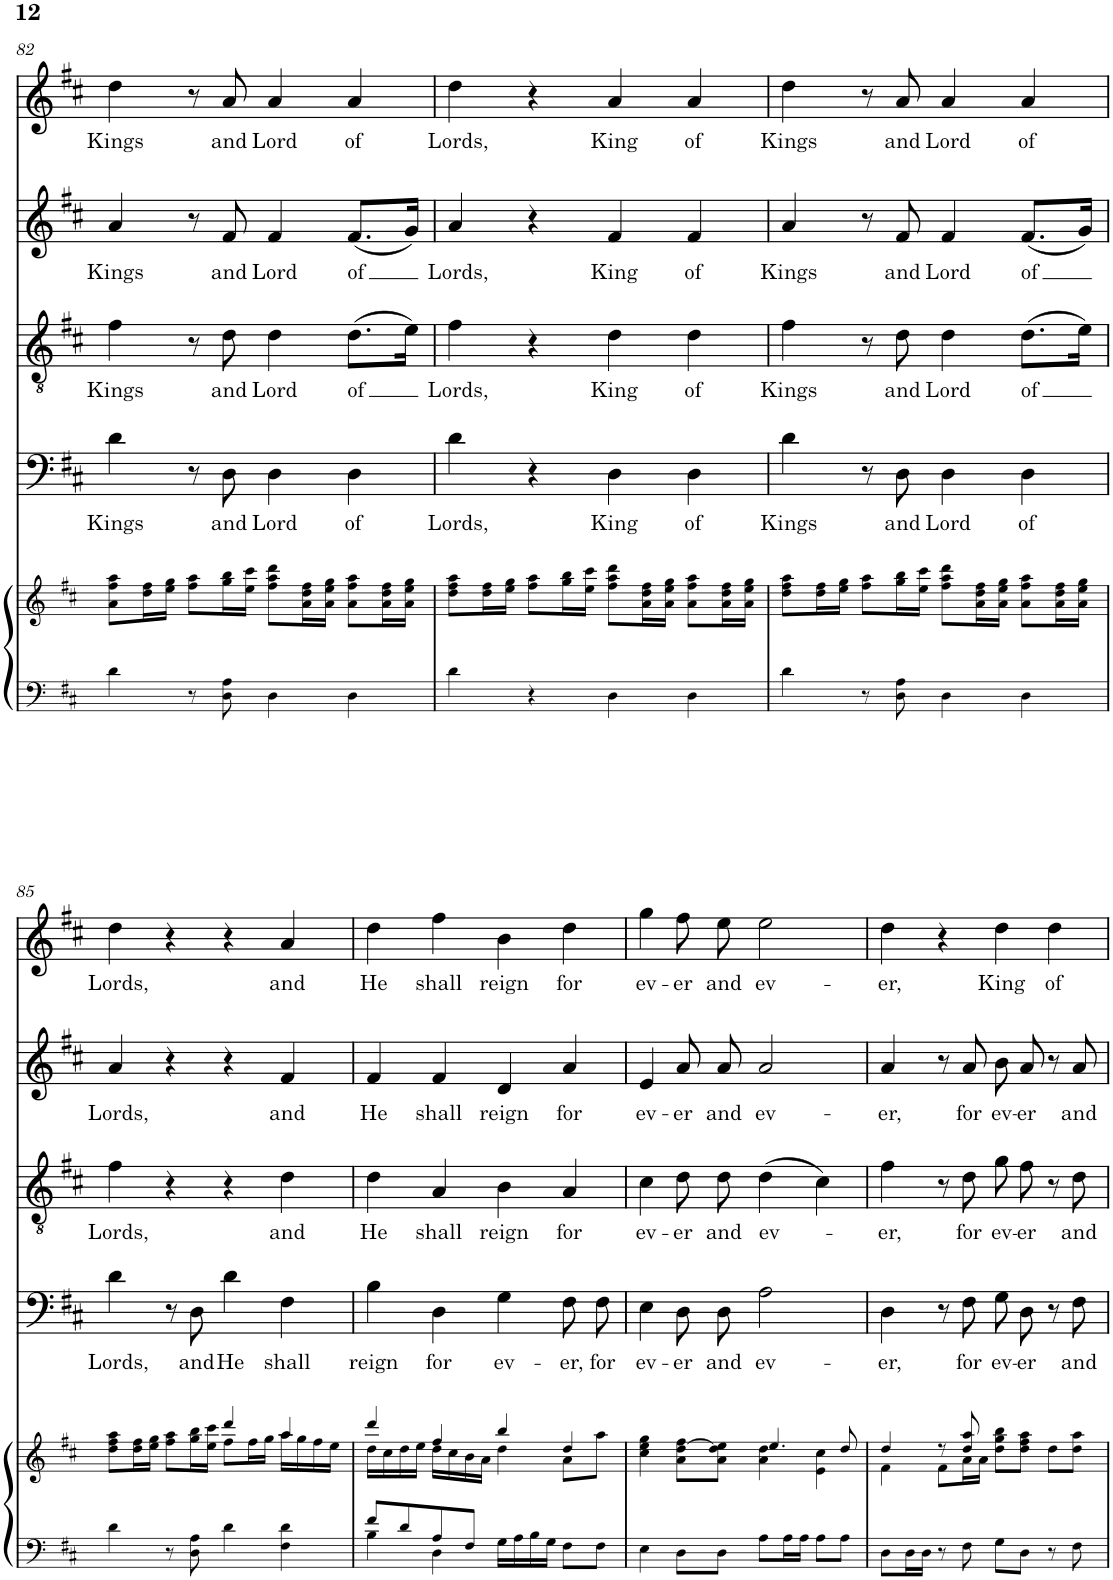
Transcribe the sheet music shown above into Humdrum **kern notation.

**kern	**kern	**kern	**text	**kern	**text	**kern	**text	**kern	**text
*part5	*part5	*part4	*part4	*part3	*part3	*part2	*part2	*part1	*part1
*staff6	*staff5	*staff4	*staff4	*staff3	*staff3	*staff2	*staff2	*staff1	*staff1
*I"Track 5	*	*I"Basso	*	*I"Tenore	*	*I"Alto	*	*I"Canto	*
!!LO:PB:g=z
*clefF4	*clefG2	*clefF4	*	*clefGv2	*	*clefG2	*	*clefG2	*
*k[f#c#]	*k[f#c#]	*k[f#c#]	*	*k[f#c#]	*	*k[f#c#]	*	*k[f#c#]	*
*D:	*D:	*D:	*	*D:	*	*D:	*	*D:	*
*M4/4	*M4/4	*M4/4	*	*M4/4	*	*M4/4	*	*M4/4	*
*met(c)	*met(c)	*met(c)	*	*met(c)	*	*met(c)	*	*met(c)	*
=82	=82	=82	=82	=82	=82	=82	=82	=82	=82
!	!	!	!LO:LY:b	!	!LO:LY:b	!	!LO:LY:b	!	!LO:LY:b
4d-\	8a-\ 8ff\ 8aa-\L	4d-\	Kings	4f\	Kings	4a-/	Kings	4dd-\	Kings
.	16dd-\ 16ff\L	.	.	.	.	.	.	.	.
.	16ee-\ 16gg-\JJ	.	.	.	.	.	.	.	.
8r	8ff\ 8aa-\L	8r	.	8r	.	8r	.	8r	.
!	!	!	!LO:LY:b	!	!LO:LY:b	!	!LO:LY:b	!	!LO:LY:b
8D-\ 8A-\	16gg-\ 16bb-\L	8D-\	and	8d-\	and	8f/	and	8a-/	and
.	16ee-\ 16ccc\JJ	.	.	.	.	.	.	.	.
!	!	!	!LO:LY:b	!	!LO:LY:b	!	!LO:LY:b	!	!LO:LY:b
4D-\	8ff\ 8aa-\ 8ddd-\L	4D-\	Lord	4d-\	Lord	4f/	Lord	4a-/	Lord
.	16a-\ 16dd-\ 16ff\L	.	.	.	.	.	.	.	.
.	16a-\ 16ee-\ 16gg-\JJ	.	.	.	.	.	.	.	.
!	!	!	!LO:LY:b	!	!LO:LY:b	!	!LO:LY:b	!	!LO:LY:b
4D-\	8a-\ 8ff\ 8aa-\L	4D-\	of	(8.d-\L	of	(8.f/L	of	4a-/	of
.	16a-\ 16dd-\ 16ff\L	.	.	.	.	.	.	.	.
.	16a-\ 16ee-\ 16gg-\JJ	.	.	16e-\Jk)	.	16g-/Jk)	.	.	.
=83	=83	=83	=83	=83	=83	=83	=83	=83	=83
!	!	!	!LO:LY:b	!	!LO:LY:b	!	!LO:LY:b	!	!LO:LY:b
4d-\	8dd-\ 8ff\ 8aa-\L	4d-\	Lords,	4f\	Lords,	4a-/	Lords,	4dd-\	Lords,
.	16dd-\ 16ff\L	.	.	.	.	.	.	.	.
.	16ee-\ 16gg-\JJ	.	.	.	.	.	.	.	.
4r	8ff\ 8aa-\L	4r	.	4r	.	4r	.	4r	.
.	16gg-\ 16bb-\L	.	.	.	.	.	.	.	.
.	16ee-\ 16ccc\JJ	.	.	.	.	.	.	.	.
!	!	!	!LO:LY:b	!	!LO:LY:b	!	!LO:LY:b	!	!LO:LY:b
4D-\	8ff\ 8aa-\ 8ddd-\L	4D-\	King	4d-\	King	4f/	King	4a-/	King
.	16a-\ 16dd-\ 16ff\L	.	.	.	.	.	.	.	.
.	16a-\ 16ee-\ 16gg-\JJ	.	.	.	.	.	.	.	.
!	!	!	!LO:LY:b	!	!LO:LY:b	!	!LO:LY:b	!	!LO:LY:b
4D-\	8a-\ 8ff\ 8aa-\L	4D-\	of	4d-\	of	4f/	of	4a-/	of
.	16a-\ 16dd-\ 16ff\L	.	.	.	.	.	.	.	.
.	16a-\ 16ee-\ 16gg-\JJ	.	.	.	.	.	.	.	.
=84	=84	=84	=84	=84	=84	=84	=84	=84	=84
!	!	!	!LO:LY:b	!	!LO:LY:b	!	!LO:LY:b	!	!LO:LY:b
4d-\	8dd-\ 8ff\ 8aa-\L	4d-\	Kings	4f\	Kings	4a-/	Kings	4dd-\	Kings
.	16dd-\ 16ff\L	.	.	.	.	.	.	.	.
.	16ee-\ 16gg-\JJ	.	.	.	.	.	.	.	.
8r	8ff\ 8aa-\L	8r	.	8r	.	8r	.	8r	.
!	!	!	!LO:LY:b	!	!LO:LY:b	!	!LO:LY:b	!	!LO:LY:b
8D-\ 8A-\	16gg-\ 16bb-\L	8D-\	and	8d-\	and	8f/	and	8a-/	and
.	16ee-\ 16ccc\JJ	.	.	.	.	.	.	.	.
!	!	!	!LO:LY:b	!	!LO:LY:b	!	!LO:LY:b	!	!LO:LY:b
4D-\	8ff\ 8aa-\ 8ddd-\L	4D-\	Lord	4d-\	Lord	4f/	Lord	4a-/	Lord
.	16a-\ 16dd-\ 16ff\L	.	.	.	.	.	.	.	.
.	16a-\ 16ee-\ 16gg-\JJ	.	.	.	.	.	.	.	.
!	!	!	!LO:LY:b	!	!LO:LY:b	!	!LO:LY:b	!	!LO:LY:b
4D-\	8a-\ 8ff\ 8aa-\L	4D-\	of	(8.d-\L	of	(8.f/L	of	4a-/	of
.	16a-\ 16dd-\ 16ff\L	.	.	.	.	.	.	.	.
.	16a-\ 16ee-\ 16gg-\JJ	.	.	16e-\Jk)	.	16g-/Jk)	.	.	.
!!LO:LB:g=z
=85	=85	=85	=85	=85	=85	=85	=85	=85	=85
*	*^	*	*	*	*	*	*	*	*
!	!	!	!	!LO:LY:b	!	!LO:LY:b	!	!LO:LY:b	!	!LO:LY:b
4d-\	8dd-\ 8ff\ 8aa-\L	2ryy	4d-\	Lords,	4f\	Lords,	4a-/	Lords,	4dd-\	Lords,
.	16dd-\ 16ff\L	.	.	.	.	.	.	.	.	.
.	16ee-\ 16gg-\JJ	.	.	.	.	.	.	.	.	.
8r	8ff\ 8aa-\L	.	8r	.	4r	.	4r	.	4r	.
!	!	!	!	!LO:LY:b	!	!	!	!	!	!
8D-\ 8A-\	16gg-\ 16bb-\L	.	8D-\	and	.	.	.	.	.	.
.	16ee-\ 16ccc\JJ	.	.	.	.	.	.	.	.	.
!	!	!	!	!LO:LY:b	!	!	!	!	!	!
4d-\	8ff\L	4ddd-/	4d-\	He	4r	.	4r	.	4r	.
.	16ff\L	.	.	.	.	.	.	.	.	.
.	16gg-\JJ	.	.	.	.	.	.	.	.	.
!	!	!	!	!LO:LY:b	!	!LO:LY:b	!	!LO:LY:b	!	!LO:LY:b
4F\ 4d-\	16aa-\LL	4aa-/	4F\	shall	4d-\	and	4f/	and	4a-/	and
.	16gg-\	.	.	.	.	.	.	.	.	.
.	16ff\	.	.	.	.	.	.	.	.	.
.	16ee-\JJ	.	.	.	.	.	.	.	.	.
=86	=86	=86	=86	=86	=86	=86	=86	=86	=86	=86
*^	*	*	*	*	*	*	*	*	*	*
!	!	!	!	!	!LO:LY:b	!	!LO:LY:b	!	!LO:LY:b	!	!LO:LY:b
8f/L	4B-\	4ddd-/	16dd-\LL	4B-\	reign	4d-\	He	4f/	He	4dd-\	He
.	.	.	16cc\	.	.	.	.	.	.	.	.
8d-/	.	.	16dd-\	.	.	.	.	.	.	.	.
.	.	.	16ee-\JJ	.	.	.	.	.	.	.	.
!	!	!	!	!	!LO:LY:b	!	!LO:LY:b	!	!LO:LY:b	!	!LO:LY:b
8A-/	4D-\	4ff/	16dd-\LL	4D-\	for	4A-/	shall	4f/	shall	4ff\	shall
.	.	.	16cc\	.	.	.	.	.	.	.	.
8F/J	.	.	16b-\	.	.	.	.	.	.	.	.
.	.	.	16a-\JJ	.	.	.	.	.	.	.	.
!	!	!	!	!	!LO:LY:b	!	!LO:LY:b	!	!LO:LY:b	!	!LO:LY:b
2ryy	16G-\LL	4bb-/	4dd-\	4G-\	ev-	4B-\	reign	4d-/	reign	4b-\	reign
.	16A-\	.	.	.	.	.	.	.	.	.	.
.	16B-\	.	.	.	.	.	.	.	.	.	.
.	16G-\JJ	.	.	.	.	.	.	.	.	.	.
!	!	!	!	!	!LO:LY:b	!	!LO:LY:b	!	!LO:LY:b	!	!LO:LY:b
.	8F\L	4dd-/	8a-\L	8F\L	-er,	4A-/	for	4a-/	for	4dd-\	for
!	!	!	!	!	!LO:LY:b	!	!	!	!	!	!
.	8F\J	.	8aa-\J	8F\J	for	.	.	.	.	.	.
=87	=87	=87	=87	=87	=87	=87	=87	=87	=87	=87	=87
!	!	!	!	!	!LO:LY:b	!	!LO:LY:b	!	!LO:LY:b	!	!LO:LY:b
*v	*v	*	*	*	*	*	*	*	*	*	*
4E-\	4cc\ 4ee-\ 4gg-\	2ryy	4E-\	ev-	4c\	ev-	4e-/	ev-	4gg-\	ev-
!	!	!	!	!LO:LY:b	!	!LO:LY:b	!	!LO:LY:b	!	!LO:LY:b
8D-\L	8a-\ [8dd-\ 8ff\L	.	8D-\L	-er	8d-\	-er	8a-/	-er	8ff\L	-er
!	!	!	!	!LO:LY:b	!	!LO:LY:b	!	!LO:LY:b	!	!LO:LY:b
8D-\J	8a-\ 8dd-\] 8ee-\J	.	8D-\J	and	8d-\	and	8a-/	and	8ee-\J	and
!	!	!	!	!LO:LY:b	!	!LO:LY:b	!	!LO:LY:b	!	!LO:LY:b
8A-\L	4a-\ 4dd-\	4.ee-/	2A-\	ev-	(>4d-\	ev-	2a-/	ev-	2ee-\	ev-
16A-\L	.	.	.	.	.	.	.	.	.	.
16A-\JJ	.	.	.	.	.	.	.	.	.	.
8A-\L	4e-\ 4cc\	.	.	.	4c\)	.	.	.	.	.
8A-\J	.	8dd-/	.	.	.	.	.	.	.	.
=88	=88	=88	=88	=88	=88	=88	=88	=88	=88	=88
!	!	!	!	!LO:LY:b	!	!LO:LY:b	!	!LO:LY:b	!	!LO:LY:b
8D-\L	4dd-/	4f\	4D-\	-er,	4f\	er,	4a-/	-er,	4dd-\	-er,
16D-\L	.	.	.	.	.	.	.	.	.	.
16D-\JJ	.	.	.	.	.	.	.	.	.	.
8r	8r	8f\L	8r	.	8r	.	8r	.	4r	.
!	!	!	!	!LO:LY:b	!	!LO:LY:b	!	!LO:LY:b	!	!
8F\	8dd-/ 8aa-/	16a-\L	8F\	for	8d-\	for	8a-/	for	.	.
.	.	16a-\JJ	.	.	.	.	.	.	.	.
!	!	!	!	!LO:LY:b	!	!LO:LY:b	!	!LO:LY:b	!	!LO:LY:b
8G-\L	2ryy	8dd-\ 8gg-\ 8bb-\L	8G-\L	ev-	8g-\	ev-	8b-\	ev-	4dd-\	King
!	!	!	!	!LO:LY:b	!	!LO:LY:b	!	!LO:LY:b	!	!
8D-\J	.	8dd-\ 8ff\ 8aa-\J	8D-\J	-er	8f\	-er	8a-/	-er	.	.
!	!	!	!	!	!	!	!	!	!	!LO:LY:b
8r	.	8dd-\L	8r	.	8r	.	8r	.	4dd-\	of
!	!	!	!	!LO:LY:b	!	!LO:LY:b	!	!LO:LY:b	!	!
8F\	.	8dd-\ 8aa-\J	8F\	and	8d-\	and	8a-/	and	.	.
*	*v	*v	*	*	*	*	*	*	*	*
=	=	=	=	=	=	=	=	=	=
*-	*-	*-	*-	*-	*-	*-	*-	*-	*-
